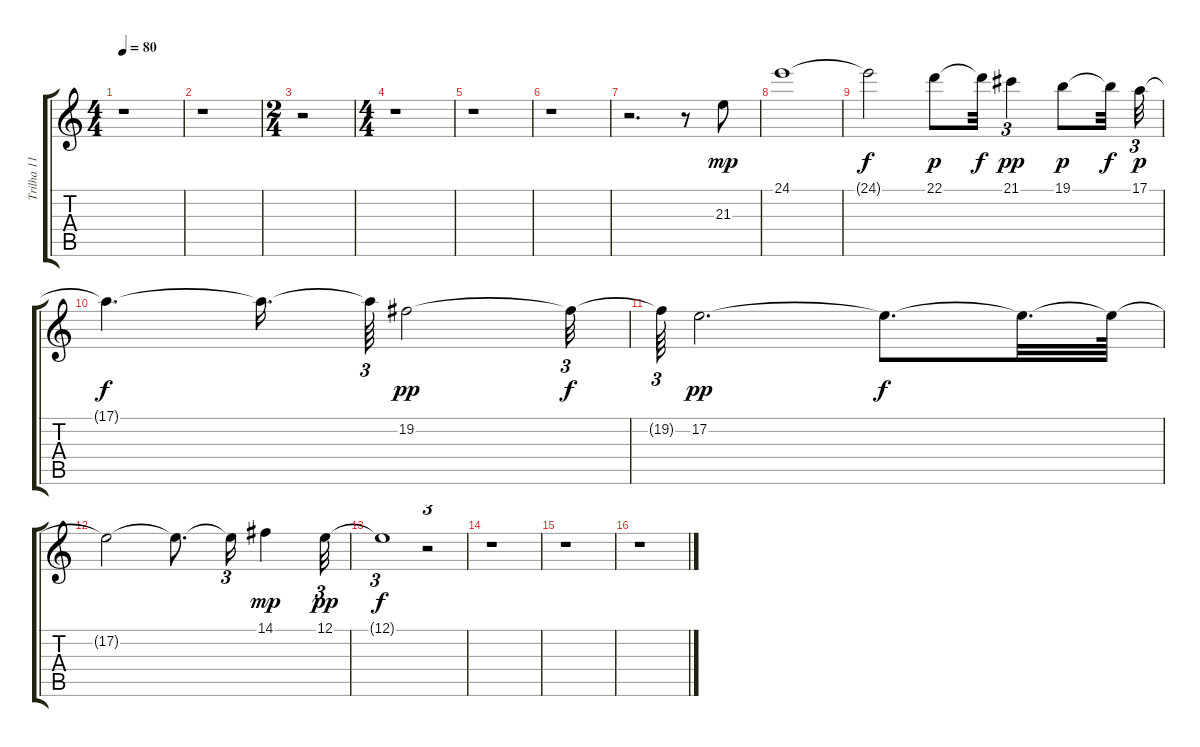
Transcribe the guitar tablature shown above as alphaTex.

\track ("Trilha 11" "Trilha 11") {instrument stringensemble1}
\staff {score tabs}
\tuning (E4 B3 G3 D3 A2 E2) {hide}
\ts (4 4)
\tempo 80
\clef g2
\ks c
r.1{dy mp instrument stringensemble1} |
r.1 |
\ts (2 4)
r.2 |
\ts (4 4)
r.1 |
r.1 |
r.1 |
r.2{d} r.8 21.3.8 |
24.1.1 |
24.1{t}.2{dy f} 22.1.8{dy p} 22.1{t}.32{dy f} 21.1.4{tu (3 2) dy pp} 19.1.8{dy p} 19.1{t}.32{dy f} 17.1.32{tu (3 2) dy p} |
17.1{t}.4{d dy f} 17.1{t}.16{d} 17.1{t}.64{tu (3 2)} 19.2.2{dy pp} 19.2{t}.32{tu (3 2) dy f} |
19.2{t}.64{tu (3 2)} 17.2.2{d dy pp} 17.2{t}.8{d dy f} 17.2{t}.32{d} 17.2{t}.64 |
17.2{t}.2 17.2{t}.8{d} 17.2{t}.16{tu (3 2)} 14.1.4{dy mp} 12.1.32{tu (3 2) dy pp} |
12.1{t}.1{tu (3 2) dy f} r.2{tu (3 2)} |
r.1 |
r.1 |
r.1
